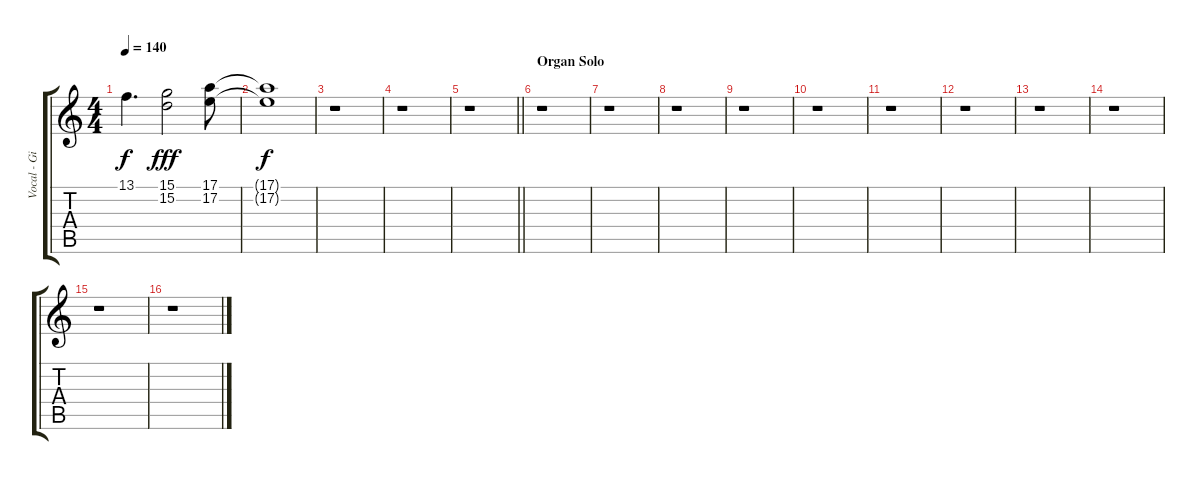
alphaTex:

\track ("Vocal - Gillan" "Vocal - Gi") {instrument lead2sawtooth}
\staff {score tabs}
\tuning (E4 B3 G3 D3 A2 E2) {hide}
\ts (4 4)
\tempo 140
\clef g2
\ks c
13.1{t}.4{d dy f} (15.1 15.2).2{dy fff} (17.1 17.2).8 |
(17.1{t} 17.2{t}).1{dy f} |
r.1 |
r.1 |
\barLineRight lightlight
r.1 |
\section ("" "Organ Solo")
r.1 |
r.1 |
r.1 |
r.1 |
r.1 |
r.1 |
r.1 |
r.1 |
r.1 |
r.1 |
r.1
